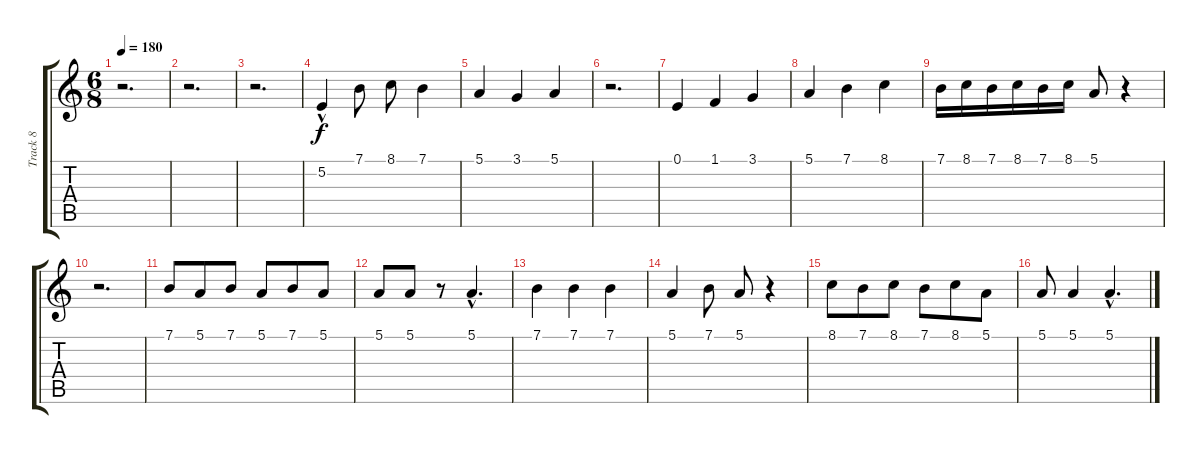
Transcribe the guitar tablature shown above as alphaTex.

\track ("Track 8" "Track 8") {instrument brasssection}
\staff {score tabs}
\tuning (E4 B3 G3 D3 A2 E2) {hide}
\ts (6 8)
\tempo 180
\clef g2
\ks c
r.2{d dy f} |
r.2{d} |
r.2{d} |
5.2{hac}.4 7.1.8 8.1.8 7.1.4 |
5.1.4 3.1.4 5.1.4 |
r.2{d} |
0.1.4 1.1.4 3.1.4 |
5.1.4 7.1.4 8.1.4 |
7.1.16 8.1.16 7.1.16 8.1.16 7.1.16 8.1.16 5.1.8 r.4 |
r.2{d} |
7.1.8 5.1.8 7.1.8 5.1.8 7.1.8 5.1.8 |
5.1.8 5.1.8 r.8 5.1{hac}.4{d} |
7.1.4 7.1.4 7.1.4 |
5.1.4 7.1.8 5.1.8 r.4 |
8.1.8 7.1.8 8.1.8 7.1.8 8.1.8 5.1.8 |
5.1.8 5.1.4 5.1{hac}.4{d}
